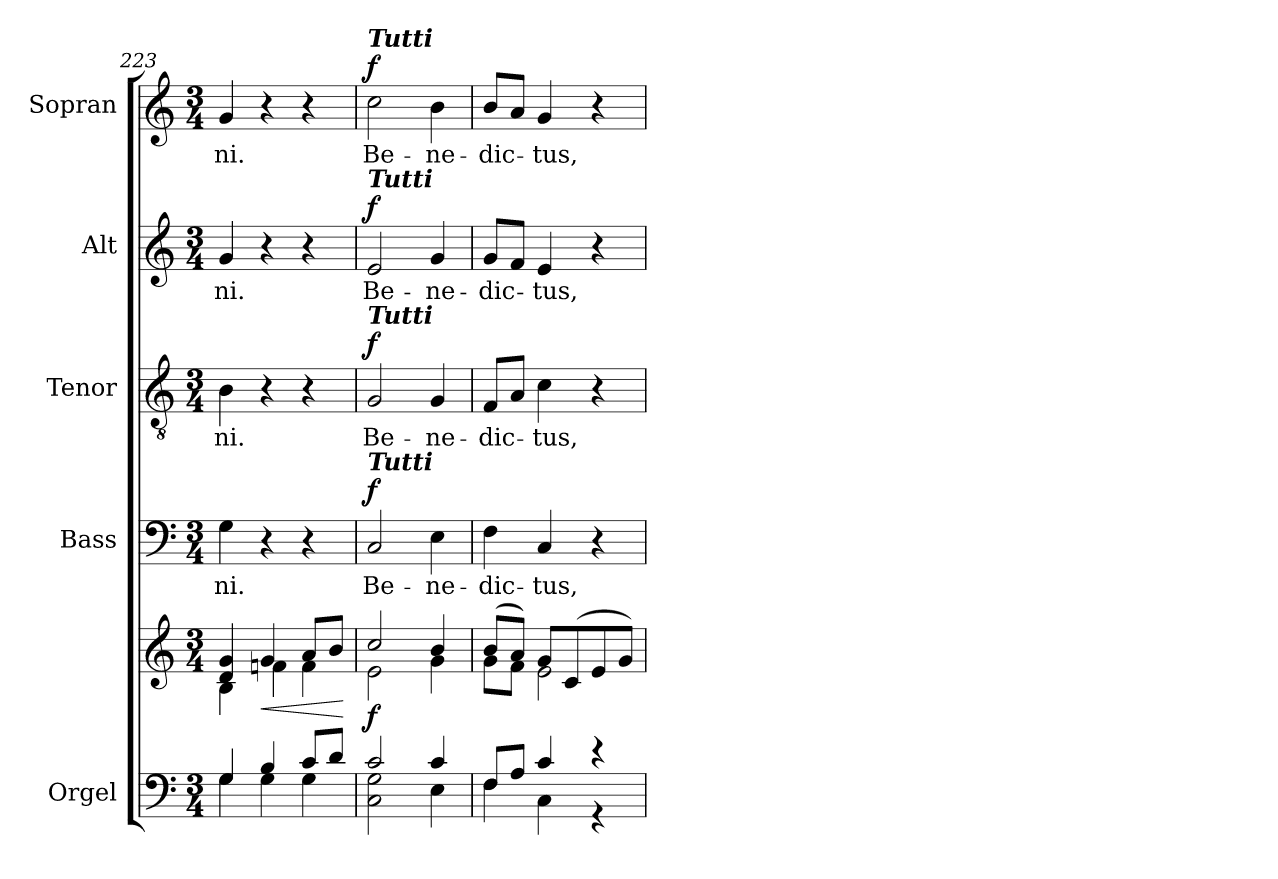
**kern	**kern	**dynam	**kern	**text	**dynam	**kern	**text	**dynam	**kern	**text	**dynam	**kern	**text	**dynam
*part5	*part5	*part5	*part4	*part4	*part4	*part3	*part3	*part3	*part2	*part2	*part2	*part1	*part1	*part1
*staff6	*staff5	*staff5/6	*staff4	*staff4	*staff4	*staff3	*staff3	*staff3	*staff2	*staff2	*staff2	*staff1	*staff1	*staff1
*I"Orgel	*	*	*I"Bass	*	*	*I"Tenor	*	*	*I"Alt	*	*	*I"Sopran	*	*
*I'Org.	*	*	*I'B.	*	*	*I'T.	*	*	*I'A.	*	*	*I'S.	*	*
*clefF4	*clefG2	*	*clefF4	*	*	*clefGv2	*	*	*clefG2	*	*	*clefG2	*	*
*k[]	*k[]	*	*k[]	*	*	*k[]	*	*	*k[]	*	*	*k[]	*	*
*C:	*C:	*	*C:	*	*	*C:	*	*	*C:	*	*	*C:	*	*
*M3/4	*M3/4	*	*M3/4	*	*	*M3/4	*	*	*M3/4	*	*	*M3/4	*	*
=223	=223	=223	=223	=223	=223	=223	=223	=223	=223	=223	=223	=223	=223	=223
*^	*^	*	*	*	*	*	*	*	*	*	*	*	*	*
!	!	!	!	!	!	!LO:LY:b	!	!	!LO:LY:b	!	!	!LO:LY:b	!	!	!LO:LY:b	!
4G/	4G\	4d/ 4g/	4B\	.	4G\	-ni.	.	4B\	-ni.	.	4g/	-ni.	.	4g/	-ni.	.
!	!	!	!	!LO:HP:b	!	!	!	!	!	!	!	!	!	!	!	!
4B/	4G\	4g/	4fn\	<	4r	.	.	4r	.	.	4r	.	.	4r	.	.
8c/L	4G\	8a/L	4f\	.	4r	.	.	4r	.	.	4r	.	.	4r	.	.
8d/J	.	8b/J	.	.	.	.	.	.	.	.	.	.	.	.	.	.
*v	*v	*	*	*	*	*	*	*	*	*	*	*	*	*	*	*
*	*v	*v	*	*	*	*	*	*	*	*	*	*	*	*	*
.	.	[	.	.	.	.	.	.	.	.	.	.	.	.
!!LO:LB:g=z
=224	=224	=224	=224	=224	=224	=224	=224	=224	=224	=224	=224	=224	=224	=224
*^	*^	*	*	*	*	*	*	*	*	*	*	*	*	*
!	!	!	!	!	!	!	!	!	!	!	!	!	!	!LO:TX:a:Bi:t=Tutti	!	!
!	!	!	!	!	!	!	!	!	!	!	!LO:TX:a:Bi:t=Tutti	!	!	!	!	!
!	!	!	!	!	!	!	!	!LO:TX:a:Bi:t=Tutti	!	!	!	!	!	!	!	!
!	!	!	!	!	!LO:TX:a:Bi:t=Tutti	!	!	!	!	!	!	!	!	!	!	!
!	!	!	!	!LO:DY:b	!	!LO:LY:b	!LO:DY:a	!	!LO:LY:b	!LO:DY:a	!	!LO:LY:b	!LO:DY:a	!	!LO:LY:b	!LO:DY:a
2c/	2C\ 2G\	2cc/	2e\	f	2C/	Be-	f	2G/	Be-	f	2e/	Be-	f	2cc\	Be-	f
!	!	!	!	!	!	!LO:LY:b	!	!	!LO:LY:b	!	!	!LO:LY:b	!	!	!LO:LY:b	!
4c/	4E\	4b/	4g\	.	4E\	-ne-	.	4G/	-ne-	.	4g/	-ne-	.	4b\	-ne-	.
=225	=225	=225	=225	=225	=225	=225	=225	=225	=225	=225	=225	=225	=225	=225	=225	=225
!	!	!	!	!	!	!LO:LY:b	!	!	!LO:LY:b	!	!	!LO:LY:b	!	!	!LO:LY:b	!
8F/L	4F\	(>8b/L	8g\L	.	4F\	-dic-	.	8F/L	-dic-	.	8g/L	-dic-	.	8b/L	-dic-	.
8A/J	.	8a/J)	8f\J	.	.	.	.	8A/J	.	.	8f/J	.	.	8a/J	.	.
!	!	!	!	!	!	!LO:LY:b	!	!	!LO:LY:b	!	!	!LO:LY:b	!	!	!LO:LY:b	!
4c/	4C\	8g/L	2e\	.	4C/	-tus,	.	4c\	-tus,	.	4e/	-tus,	.	4g/	-tus,	.
.	.	(>8c/	.	.	.	.	.	.	.	.	.	.	.	.	.	.
4r	4r	8e/	.	.	4r	.	.	4r	.	.	4r	.	.	4r	.	.
.	.	8g/J)	.	.	.	.	.	.	.	.	.	.	.	.	.	.
*v	*v	*	*	*	*	*	*	*	*	*	*	*	*	*	*	*
*	*v	*v	*	*	*	*	*	*	*	*	*	*	*	*	*
=	=	=	=	=	=	=	=	=	=	=	=	=	=	=
*-	*-	*-	*-	*-	*-	*-	*-	*-	*-	*-	*-	*-	*-	*-
